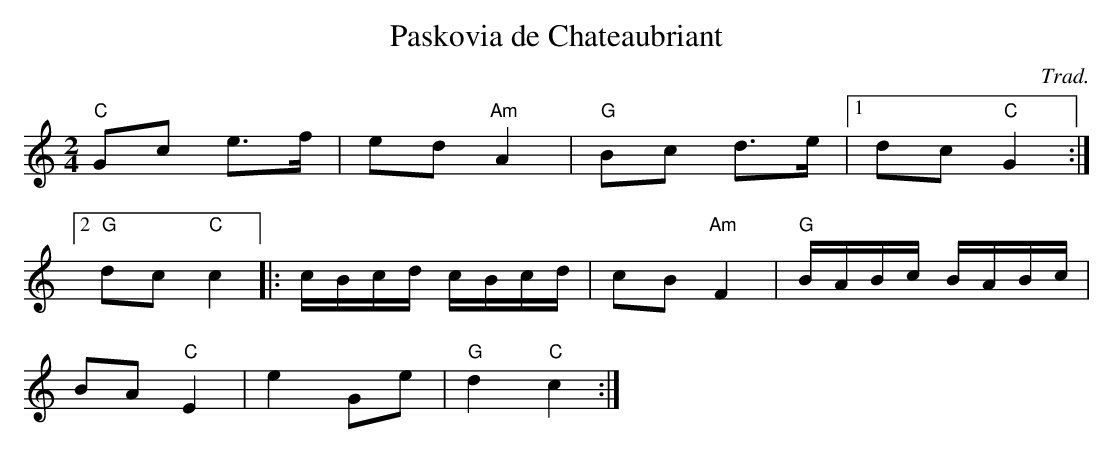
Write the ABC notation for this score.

X:1
T:Paskovia de Chateaubriant
C:Trad.
M:2/4
L:1/16
K:C
"C"G2c2 e3f | e2d2 "Am"A4 | "G"B2c2 d3e |1 d2c2 "C"G4 :|2
"G"d2c2 "C"c4 |: cBcd cBcd | c2B2 "Am"F4 | "G"BABc BABc |
B2A2 "C"E4 | e4 G2e2 | "G"d4 "C"c4 :|
